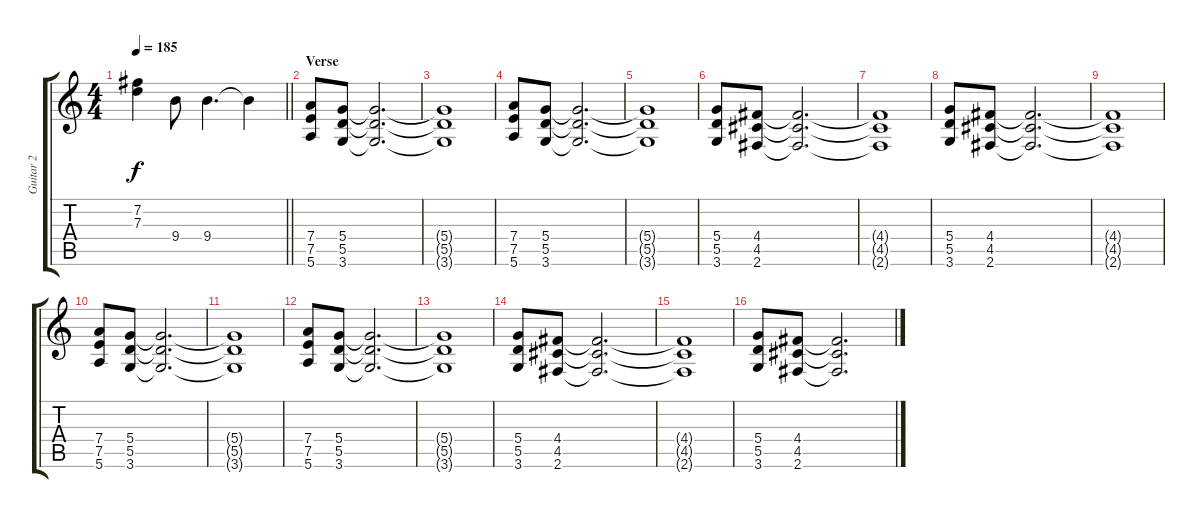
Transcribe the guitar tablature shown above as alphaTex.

\track ("Guitar 2" "Guitar 2") {instrument distortionguitar}
\staff {score tabs}
\tuning (E4 B3 G3 D3 A2 E2) {hide}
\ts (4 4)
\tempo 185
\clef g2
\barLineRight lightlight
\ks c
(7.2{t} 7.3{t}).4{dy f} 9.4.8 9.4.4{d} 9.4{t}.4 |
\section ("" "Verse")
(7.4 7.5 5.6).8 (5.4 5.5 3.6).8 (5.4{t} 5.5{t} 3.6{t}).2{d} |
(5.4{t} 5.5{t} 3.6{t}).1 |
(7.4 7.5 5.6).8 (5.4 5.5 3.6).8 (5.4{t} 5.5{t} 3.6{t}).2{d} |
(5.4{t} 5.5{t} 3.6{t}).1 |
(5.4 5.5 3.6).8 (4.4 4.5 2.6).8 (4.4{t} 4.5{t} 2.6{t}).2{d} |
(4.4{t} 4.5{t} 2.6{t}).1 |
(5.4 5.5 3.6).8 (4.4 4.5 2.6).8 (4.4{t} 4.5{t} 2.6{t}).2{d} |
(4.4{t} 4.5{t} 2.6{t}).1 |
(7.4 7.5 5.6).8 (5.4 5.5 3.6).8 (5.4{t} 5.5{t} 3.6{t}).2{d} |
(5.4{t} 5.5{t} 3.6{t}).1 |
(7.4 7.5 5.6).8 (5.4 5.5 3.6).8 (5.4{t} 5.5{t} 3.6{t}).2{d} |
(5.4{t} 5.5{t} 3.6{t}).1 |
(5.4 5.5 3.6).8 (4.4 4.5 2.6).8 (4.4{t} 4.5{t} 2.6{t}).2{d} |
(4.4{t} 4.5{t} 2.6{t}).1 |
(5.4 5.5 3.6).8 (4.4 4.5 2.6).8 (4.4{t} 4.5{t} 2.6{t}).2{d}
